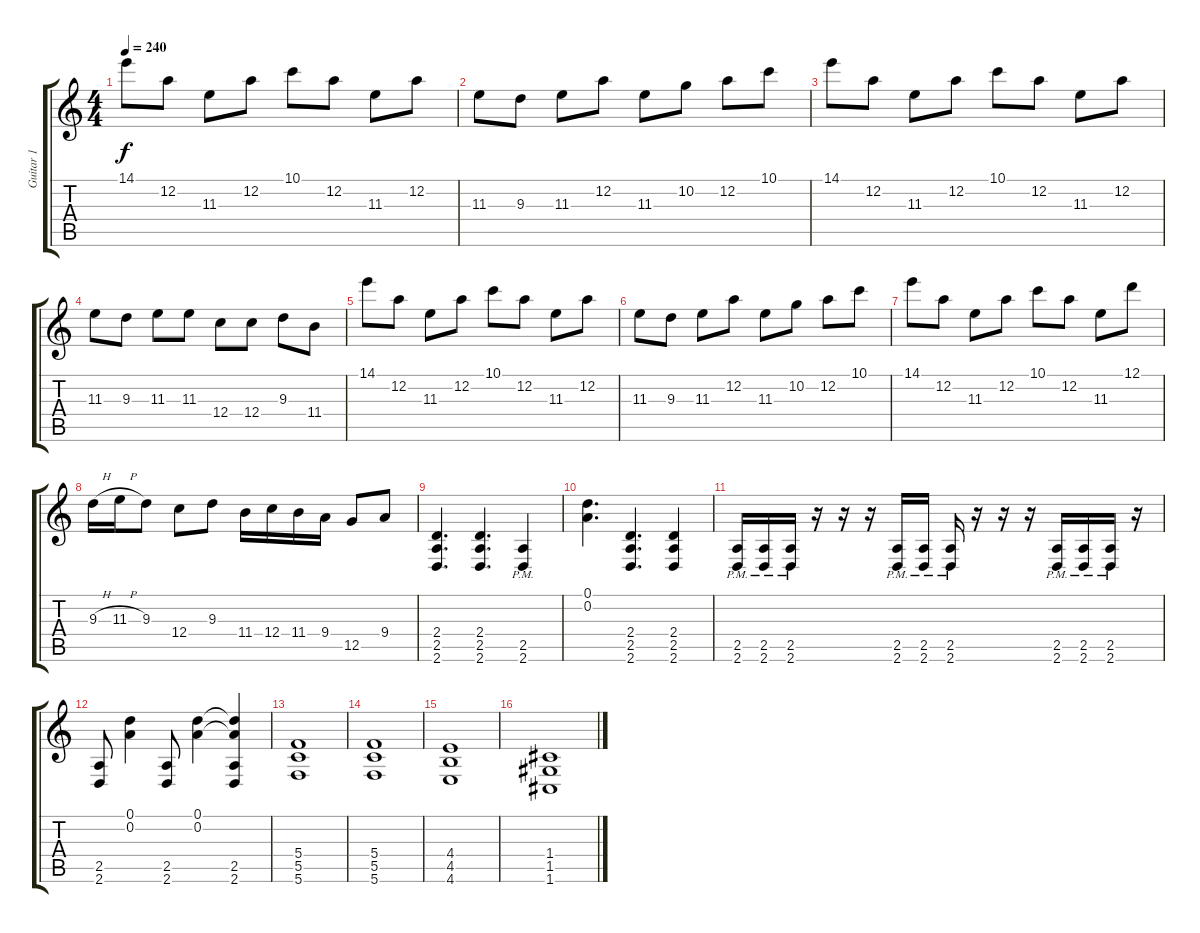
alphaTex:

\track ("Guitar 1" "Guitar 1") {instrument distortionguitar}
\staff {score tabs}
\tuning (D4 A3 F3 C3 G2 C2) {hide}
\ts (4 4)
\tempo 240
\clef g2
\ks c
14.1.8{dy f} 12.2.8 11.3.8 12.2.8 10.1.8 12.2.8 11.3.8 12.2.8 |
11.3.8 9.3.8 11.3.8 12.2.8 11.3.8 10.2.8 12.2.8 10.1.8 |
14.1.8 12.2.8 11.3.8 12.2.8 10.1.8 12.2.8 11.3.8 12.2.8 |
11.3.8 9.3.8 11.3.8 11.3.8 12.4.8 12.4.8 9.3.8 11.4.8 |
14.1.8 12.2.8 11.3.8 12.2.8 10.1.8 12.2.8 11.3.8 12.2.8 |
11.3.8 9.3.8 11.3.8 12.2.8 11.3.8 10.2.8 12.2.8 10.1.8 |
14.1.8 12.2.8 11.3.8 12.2.8 10.1.8 12.2.8 11.3.8 12.1.8 |
9.3{h}.16 11.3{h}.16 9.3.8 12.4.8 9.3.8 11.4.16 12.4.16 11.4.16 9.4.16 12.5.8 9.4.8 |
(2.4 2.5 2.6).4{d} (2.4 2.5 2.6).4{d} (2.5{pm} 2.6{pm}).4 |
(0.1 0.2).4{d} (2.4 2.5 2.6).4{d} (2.4 2.5 2.6).4 |
(2.5{pm} 2.6{pm}).16 (2.5{pm} 2.6{pm}).16 (2.5{pm} 2.6).16 r.16 r.16 r.16 (2.5{pm} 2.6{pm}).16 (2.5{pm} 2.6{pm}).16 (2.5{pm} 2.6{pm}).16 r.16 r.16 r.16 (2.5{pm} 2.6{pm}).16 (2.5{pm} 2.6{pm}).16 (2.5{pm} 2.6{pm}).16 r.16 |
(2.5 2.6).8 (0.1 0.2).4 (2.5 2.6).8 (0.1 0.2).4 (0.1{t} 0.2{t} 2.5 2.6).4 |
(5.4 5.5 5.6).1 |
(5.4 5.5 5.6).1 |
(4.4 4.5 4.6).1 |
(1.4 1.5 1.6).1
